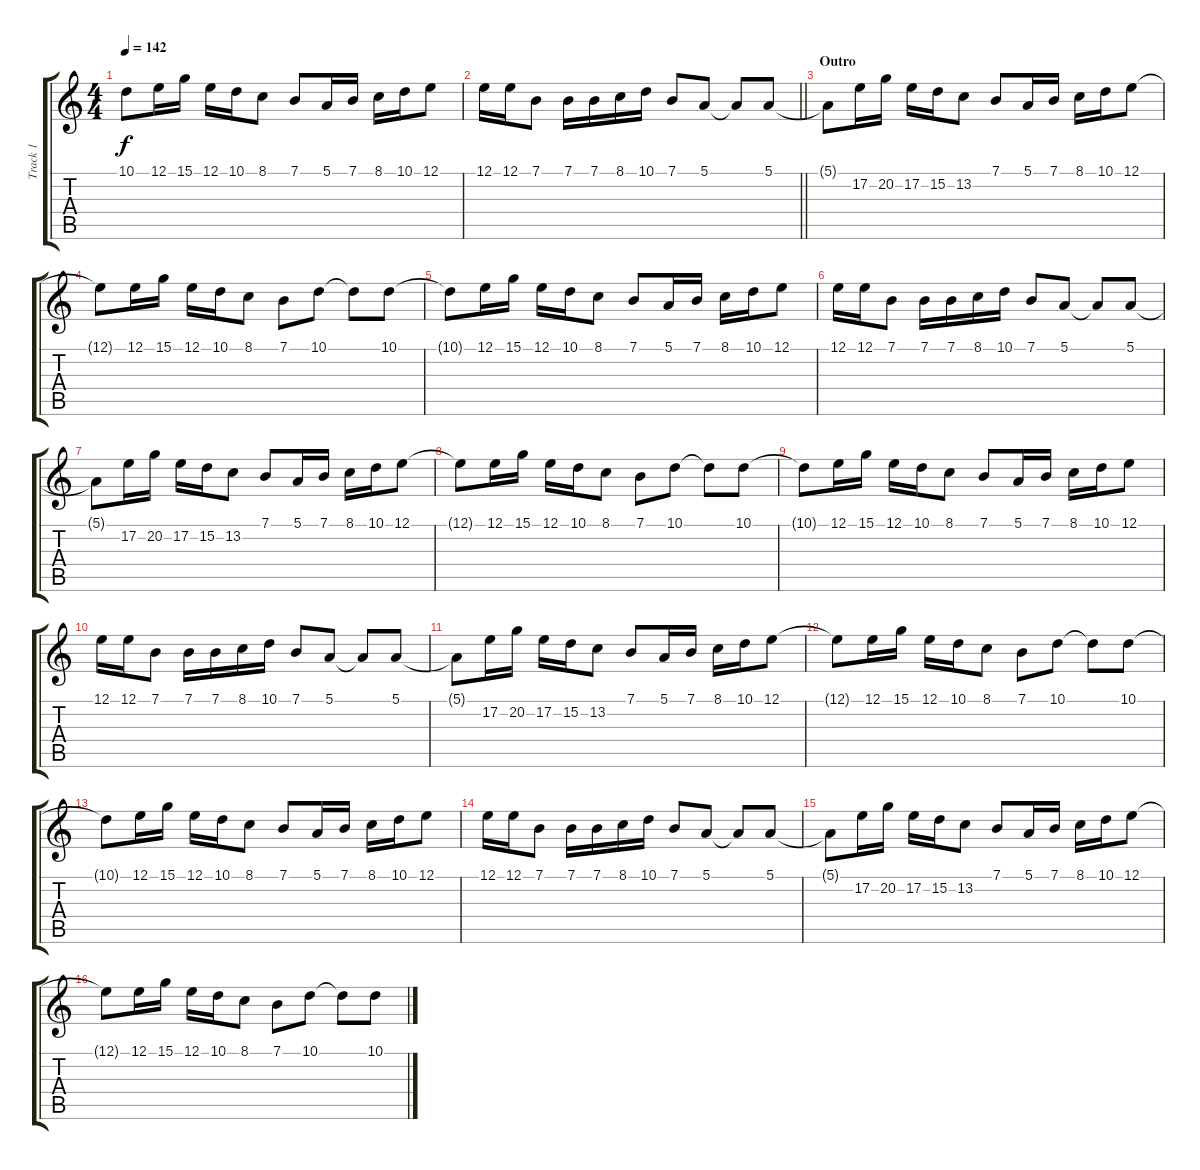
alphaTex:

\track ("Track 1" "Track 1") {instrument accordion}
\staff {score tabs}
\tuning (E4 B3 G3 D3 A2 E2) {hide}
\ts (4 4)
\tempo 142
\clef g2
\ks c
10.1{t}.8{dy f} 12.1.16 15.1.16 12.1.16 10.1.16 8.1.8 7.1.8 5.1.16 7.1.16 8.1.16 10.1.16 12.1.8 |
\barLineRight lightlight
12.1.16 12.1.16 7.1.8 7.1.16 7.1.16 8.1.16 10.1.16 7.1.8 5.1.8 5.1{t}.8 5.1.8 |
\section ("" "Outro")
5.1{t}.8 17.2.16{volume 13} 20.2.16 17.2.16 15.2.16 13.2.8 7.1.8 5.1.16 7.1.16 8.1.16 10.1.16 12.1.8 |
12.1{t}.8 12.1.16 15.1.16 12.1.16 10.1.16 8.1.8 7.1.8 10.1.8 10.1{t}.8 10.1.8 |
10.1{t}.8 12.1.16 15.1.16 12.1.16 10.1.16 8.1.8 7.1.8 5.1.16 7.1.16 8.1.16 10.1.16 12.1.8 |
12.1.16 12.1.16 7.1.8 7.1.16 7.1.16 8.1.16 10.1.16 7.1.8 5.1.8 5.1{t}.8 5.1.8 |
5.1{t}.8 17.2.16{volume 13} 20.2.16 17.2.16 15.2.16 13.2.8 7.1.8 5.1.16 7.1.16 8.1.16 10.1.16 12.1.8 |
12.1{t}.8 12.1.16 15.1.16 12.1.16 10.1.16 8.1.8 7.1.8 10.1.8 10.1{t}.8 10.1.8 |
10.1{t}.8 12.1.16 15.1.16 12.1.16 10.1.16 8.1.8 7.1.8 5.1.16 7.1.16 8.1.16 10.1.16 12.1.8 |
12.1.16 12.1.16 7.1.8 7.1.16 7.1.16 8.1.16 10.1.16 7.1.8 5.1.8 5.1{t}.8 5.1.8 |
5.1{t}.8 17.2.16{volume 13} 20.2.16 17.2.16 15.2.16 13.2.8 7.1.8 5.1.16 7.1.16 8.1.16 10.1.16 12.1.8 |
12.1{t}.8 12.1.16 15.1.16 12.1.16 10.1.16 8.1.8 7.1.8 10.1.8 10.1{t}.8 10.1.8 |
10.1{t}.8 12.1.16 15.1.16 12.1.16 10.1.16 8.1.8 7.1.8 5.1.16 7.1.16 8.1.16 10.1.16 12.1.8 |
12.1.16 12.1.16 7.1.8 7.1.16 7.1.16 8.1.16 10.1.16 7.1.8 5.1.8 5.1{t}.8 5.1.8 |
5.1{t}.8 17.2.16{volume 13} 20.2.16 17.2.16 15.2.16 13.2.8 7.1.8 5.1.16 7.1.16 8.1.16 10.1.16 12.1.8 |
12.1{t}.8 12.1.16 15.1.16 12.1.16 10.1.16 8.1.8 7.1.8 10.1.8 10.1{t}.8 10.1.8
